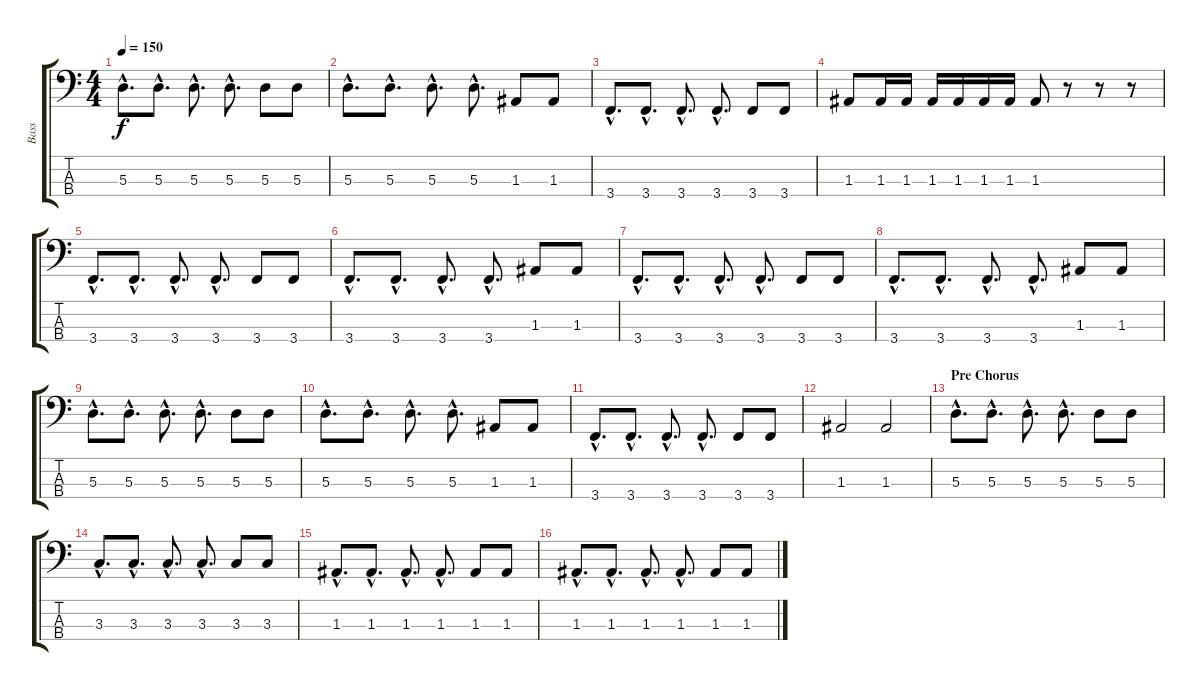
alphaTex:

\track ("Bass" "Bass") {instrument electricbasspick}
\staff {score tabs}
\tuning (G2 D2 A1 D1) {hide}
\ts (4 4)
\tempo 150
\clef f4
\ks c
5.3{hac}.8{d dy f} 5.3{hac}.8{d} 5.3{hac}.8{d} 5.3{hac}.8{d} 5.3.8 5.3.8 |
5.3{hac}.8{d} 5.3{hac}.8{d} 5.3{hac}.8{d} 5.3{hac}.8{d} 1.3.8 1.3.8 |
3.4{hac}.8{d} 3.4{hac}.8{d} 3.4{hac}.8{d} 3.4{hac}.8{d} 3.4.8 3.4.8 |
1.3.8 1.3.16 1.3.16 1.3.16 1.3.16 1.3.16 1.3.16 1.3.8 r.8 r.8 r.8 |
3.4{hac}.8{d} 3.4{hac}.8{d} 3.4{hac}.8{d} 3.4{hac}.8{d} 3.4.8 3.4.8 |
3.4{hac}.8{d} 3.4{hac}.8{d} 3.4{hac}.8{d} 3.4{hac}.8{d} 1.3.8 1.3.8 |
3.4{hac}.8{d} 3.4{hac}.8{d} 3.4{hac}.8{d} 3.4{hac}.8{d} 3.4.8 3.4.8 |
3.4{hac}.8{d} 3.4{hac}.8{d} 3.4{hac}.8{d} 3.4{hac}.8{d} 1.3.8 1.3.8 |
5.3{hac}.8{d} 5.3{hac}.8{d} 5.3{hac}.8{d} 5.3{hac}.8{d} 5.3.8 5.3.8 |
5.3{hac}.8{d} 5.3{hac}.8{d} 5.3{hac}.8{d} 5.3{hac}.8{d} 1.3.8 1.3.8 |
3.4{hac}.8{d} 3.4{hac}.8{d} 3.4{hac}.8{d} 3.4{hac}.8{d} 3.4.8 3.4.8 |
1.3.2 1.3.2 |
\section ("" "Pre Chorus")
5.3{hac}.8{d} 5.3{hac}.8{d} 5.3{hac}.8{d} 5.3{hac}.8{d} 5.3.8 5.3.8 |
3.3{hac}.8{d} 3.3{hac}.8{d} 3.3{hac}.8{d} 3.3{hac}.8{d} 3.3.8 3.3.8 |
1.3{hac}.8{d} 1.3{hac}.8{d} 1.3{hac}.8{d} 1.3{hac}.8{d} 1.3.8 1.3.8 |
1.3{hac}.8{d} 1.3{hac}.8{d} 1.3{hac}.8{d} 1.3{hac}.8{d} 1.3.8 1.3.8
